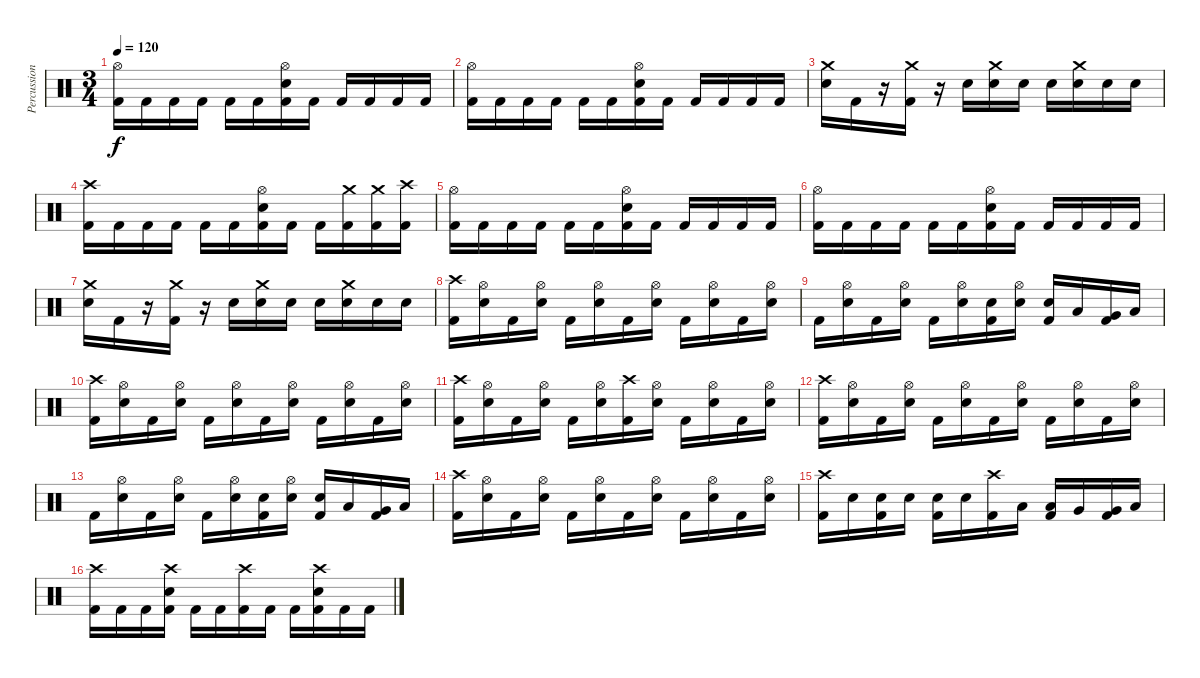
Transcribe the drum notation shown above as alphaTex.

\track ("Percussion" "Percussion") {instrument percussion}
\staff {score}
\articulation defaults
\ts (3 4)
\tempo 120
\clef neutral
\ks c
("Hi-Hat (open)" "Kick (hit) 2").16{dy f} "Kick (hit) 2".16 "Kick (hit) 2".16 "Kick (hit) 2".16 "Kick (hit) 2".16 "Kick (hit) 2".16 ("Hi-Hat (open)" "Electric Snare (hit)" "Kick (hit) 2").16 "Kick (hit) 2".16 "Kick (hit) 2".16 "Kick (hit) 2".16 "Kick (hit) 2".16 "Kick (hit) 2".16 |
("Hi-Hat (open)" "Kick (hit) 2").16 "Kick (hit) 2".16 "Kick (hit) 2".16 "Kick (hit) 2".16 "Kick (hit) 2".16 "Kick (hit) 2".16 ("Hi-Hat (open)" "Electric Snare (hit)" "Kick (hit) 2").16 "Kick (hit) 2".16 "Kick (hit) 2".16 "Kick (hit) 2".16 "Kick (hit) 2".16 "Kick (hit) 2".16 |
("Crash medium (hit)" "Electric Snare (hit)").16 "Kick (hit) 2".16 r.16 ("Crash medium (hit)" "Kick (hit) 2").16 r.16 "Electric Snare (hit)".16 ("Crash medium (hit)" "Electric Snare (hit)").16 "Electric Snare (hit)".16 "Electric Snare (hit)".16 ("Crash medium (hit)" "Electric Snare (hit)").16 "Electric Snare (hit)".16 "Electric Snare (hit)".16 |
("Crash high (hit)" "Kick (hit) 2").16 "Kick (hit) 2".16 "Kick (hit) 2".16 "Kick (hit) 2".16 "Kick (hit) 2".16 "Kick (hit) 2".16 ("Hi-Hat (open)" "Electric Snare (hit)" "Kick (hit) 2").16 "Kick (hit) 2".16 "Kick (hit) 2".16 ("Crash medium (hit)" "Kick (hit) 2").16 ("Crash medium (hit)" "Kick (hit) 2").16 ("Crash high (hit)" "Kick (hit) 2").16 |
("Hi-Hat (open)" "Kick (hit) 2").16 "Kick (hit) 2".16 "Kick (hit) 2".16 "Kick (hit) 2".16 "Kick (hit) 2".16 "Kick (hit) 2".16 ("Hi-Hat (open)" "Electric Snare (hit)" "Kick (hit) 2").16 "Kick (hit) 2".16 "Kick (hit) 2".16 "Kick (hit) 2".16 "Kick (hit) 2".16 "Kick (hit) 2".16 |
("Hi-Hat (open)" "Kick (hit) 2").16 "Kick (hit) 2".16 "Kick (hit) 2".16 "Kick (hit) 2".16 "Kick (hit) 2".16 "Kick (hit) 2".16 ("Hi-Hat (open)" "Electric Snare (hit)" "Kick (hit) 2").16 "Kick (hit) 2".16 "Kick (hit) 2".16 "Kick (hit) 2".16 "Kick (hit) 2".16 "Kick (hit) 2".16 |
("Crash medium (hit)" "Electric Snare (hit)").16 "Kick (hit) 2".16 r.16 ("Crash medium (hit)" "Kick (hit) 2").16 r.16 "Electric Snare (hit)".16 ("Crash medium (hit)" "Electric Snare (hit)").16 "Electric Snare (hit)".16 "Electric Snare (hit)".16 ("Crash medium (hit)" "Electric Snare (hit)").16 "Electric Snare (hit)".16 "Electric Snare (hit)".16 |
("Crash high (hit)" "Kick (hit) 2").16 ("Hi-Hat (open)" "Electric Snare (hit)").16 "Kick (hit) 2".16 ("Hi-Hat (open)" "Electric Snare (hit)").16 "Kick (hit) 2".16 ("Hi-Hat (open)" "Electric Snare (hit)").16 "Kick (hit) 2".16 ("Hi-Hat (open)" "Electric Snare (hit)").16 "Kick (hit) 2".16 ("Hi-Hat (open)" "Electric Snare (hit)").16 "Kick (hit) 2".16 ("Hi-Hat (open)" "Electric Snare (hit)").16 |
"Kick (hit) 2".16 ("Hi-Hat (open)" "Electric Snare (hit)").16 "Kick (hit) 2".16 ("Hi-Hat (open)" "Electric Snare (hit)").16 "Kick (hit) 2".16 ("Hi-Hat (open)" "Electric Snare (hit)").16 ("Electric Snare (hit)" "Kick (hit) 2").16 ("Hi-Hat (open)" "Electric Snare (hit)").16 ("Electric Snare (hit)" "Kick (hit) 2").16 "Low Tom (hit)".16 ("Very Low Tom (hit)" "Kick (hit) 2").16 "Low Floor Tom (hit)".16 |
("Crash high (hit)" "Kick (hit) 2").16 ("Hi-Hat (open)" "Electric Snare (hit)").16 "Kick (hit) 2".16 ("Hi-Hat (open)" "Electric Snare (hit)").16 "Kick (hit) 2".16 ("Hi-Hat (open)" "Electric Snare (hit)").16 "Kick (hit) 2".16 ("Hi-Hat (open)" "Electric Snare (hit)").16 "Kick (hit) 2".16 ("Hi-Hat (open)" "Electric Snare (hit)").16 "Kick (hit) 2".16 ("Hi-Hat (open)" "Electric Snare (hit)").16 |
("Crash high (hit)" "Kick (hit) 2").16 ("Hi-Hat (open)" "Electric Snare (hit)").16 "Kick (hit) 2".16 ("Hi-Hat (open)" "Electric Snare (hit)").16 "Kick (hit) 2".16 ("Hi-Hat (open)" "Electric Snare (hit)").16 ("Crash high (hit)" "Kick (hit) 2").16 ("Hi-Hat (open)" "Electric Snare (hit)").16 "Kick (hit) 2".16 ("Hi-Hat (open)" "Electric Snare (hit)").16 "Kick (hit) 2".16 ("Hi-Hat (open)" "Electric Snare (hit)").16 |
("Crash high (hit)" "Kick (hit) 2").16 ("Hi-Hat (open)" "Electric Snare (hit)").16 "Kick (hit) 2".16 ("Hi-Hat (open)" "Electric Snare (hit)").16 "Kick (hit) 2".16 ("Hi-Hat (open)" "Electric Snare (hit)").16 "Kick (hit) 2".16 ("Hi-Hat (open)" "Electric Snare (hit)").16 "Kick (hit) 2".16 ("Hi-Hat (open)" "Electric Snare (hit)").16 "Kick (hit) 2".16 ("Hi-Hat (open)" "Electric Snare (hit)").16 |
"Kick (hit) 2".16 ("Hi-Hat (open)" "Electric Snare (hit)").16 "Kick (hit) 2".16 ("Hi-Hat (open)" "Electric Snare (hit)").16 "Kick (hit) 2".16 ("Hi-Hat (open)" "Electric Snare (hit)").16 ("Electric Snare (hit)" "Kick (hit) 2").16 ("Hi-Hat (open)" "Electric Snare (hit)").16 ("Electric Snare (hit)" "Kick (hit) 2").16 "Low Tom (hit)".16 ("Very Low Tom (hit)" "Kick (hit) 2").16 "Low Floor Tom (hit)".16 |
("Crash high (hit)" "Kick (hit) 2").16 ("Hi-Hat (open)" "Electric Snare (hit)").16 "Kick (hit) 2".16 ("Hi-Hat (open)" "Electric Snare (hit)").16 "Kick (hit) 2".16 ("Hi-Hat (open)" "Electric Snare (hit)").16 "Kick (hit) 2".16 ("Hi-Hat (open)" "Electric Snare (hit)").16 "Kick (hit) 2".16 ("Hi-Hat (open)" "Electric Snare (hit)").16 "Kick (hit) 2".16 ("Hi-Hat (open)" "Electric Snare (hit)").16 |
("Crash high (hit)" "Kick (hit) 2").16 "Electric Snare (hit)".16 ("Electric Snare (hit)" "Kick (hit) 2").16 "Electric Snare (hit)".16 ("Electric Snare (hit)" "Kick (hit) 2").16 "Electric Snare (hit)".16 ("Crash high (hit)" "Kick (hit) 2").16 "Low Tom (hit)".16 ("Low Tom (hit)" "Kick (hit) 2").16 "Very Low Tom (hit)".16 ("Very Low Tom (hit)" "Kick (hit) 2").16 "Low Floor Tom (hit)".16 |
("Crash high (hit)" "Kick (hit) 2").16 "Kick (hit) 2".16 "Kick (hit) 2".16 ("Crash high (hit)" "Electric Snare (hit)" "Kick (hit) 2").16 "Kick (hit) 2".16 "Kick (hit) 2".16 ("Crash high (hit)" "Kick (hit) 2").16 "Kick (hit) 2".16 "Kick (hit) 2".16 ("Crash high (hit)" "Electric Snare (hit)" "Kick (hit) 2").16 "Kick (hit) 2".16 "Kick (hit) 2".16
